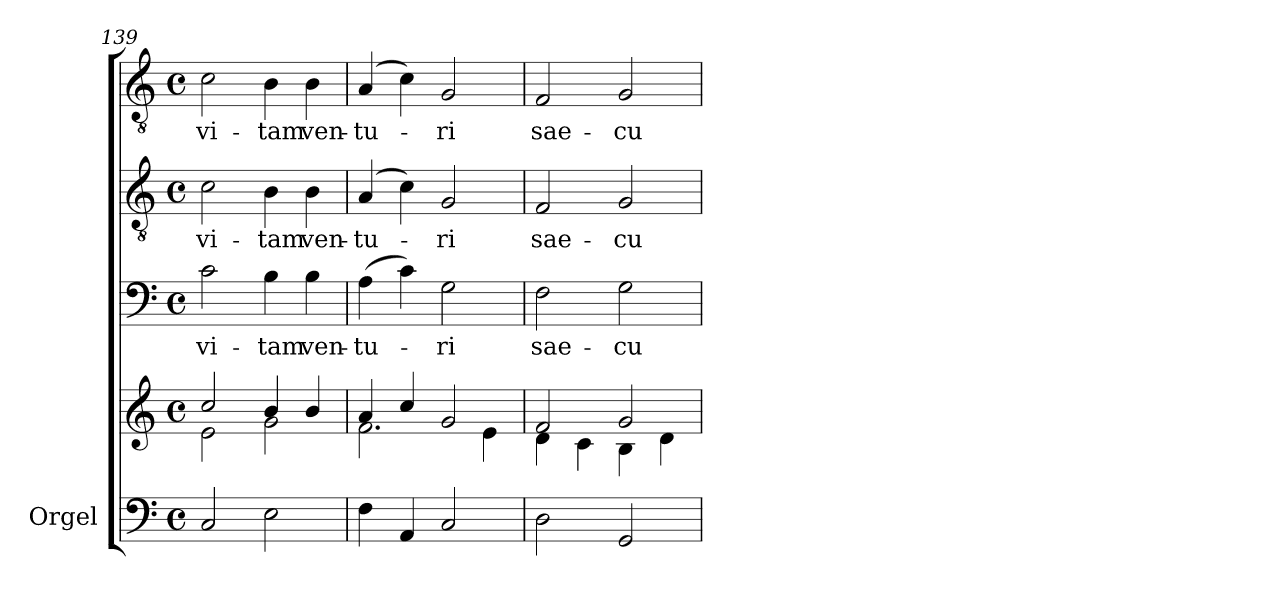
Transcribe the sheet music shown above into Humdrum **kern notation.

**kern	**kern	**kern	**text	**kern	**text	**kern	**text
*part4	*part4	*part3	*part3	*part2	*part2	*part1	*part1
*staff5	*staff4	*staff3	*staff3	*staff2	*staff2	*staff1	*staff1
*I"Orgel	*	*	*	*	*	*	*
*I'Org.	*	*	*	*	*	*	*
*clefF4	*clefG2	*clefF4	*	*clefGv2	*	*clefGv2	*
*k[]	*k[]	*k[]	*	*k[]	*	*k[]	*
*C:	*C:	*C:	*	*C:	*	*C:	*
*M4/4	*M4/4	*M4/4	*	*M4/4	*	*M4/4	*
*met(c)	*met(c)	*met(c)	*	*met(c)	*	*met(c)	*
=139	=139	=139	=139	=139	=139	=139	=139
*	*^	*	*	*	*	*	*
!	!	!	!	!LO:LY:b	!	!LO:LY:b	!	!LO:LY:b
2C/	2cc/	2e\	2c\	vi-	2c\	vi-	2c\	vi-
!	!	!	!	!LO:LY:b	!	!LO:LY:b	!	!LO:LY:b
2E\	4b/	2g\	4B\	-tam	4B\	-tam	4B\	-tam
!	!	!	!	!LO:LY:b	!	!LO:LY:b	!	!LO:LY:b
.	4b/	.	4B\	ven-	4B\	ven-	4B\	ven-
!!LO:LB:g=z
=140	=140	=140	=140	=140	=140	=140	=140	=140
!	!	!	!	!LO:LY:b	!	!LO:LY:b	!	!LO:LY:b
4F\	4a/	2.f\	(>4A\	-tu-	(4A/	-tu-	(4A/	-tu-
4AA/	4cc/	.	4c\)	.	4c\)	.	4c\)	.
!	!	!	!	!LO:LY:b	!	!LO:LY:b	!	!LO:LY:b
2C/	2g/	.	2G\	-ri	2G/	-ri	2G/	-ri
.	.	4e\	.	.	.	.	.	.
=141	=141	=141	=141	=141	=141	=141	=141	=141
!	!	!	!	!LO:LY:b	!	!LO:LY:b	!	!LO:LY:b
2D\	2f/	4d\	2F\	sae-	2F/	sae-	2F/	sae-
.	.	4c\	.	.	.	.	.	.
!	!	!	!	!LO:LY:b	!	!LO:LY:b	!	!LO:LY:b
2GG/	2g/	4B\	2G\	-cu-	2G/	-cu-	2G/	-cu-
.	.	4d\	.	.	.	.	.	.
*	*v	*v	*	*	*	*	*	*
=	=	=	=	=	=	=	=
*-	*-	*-	*-	*-	*-	*-	*-
